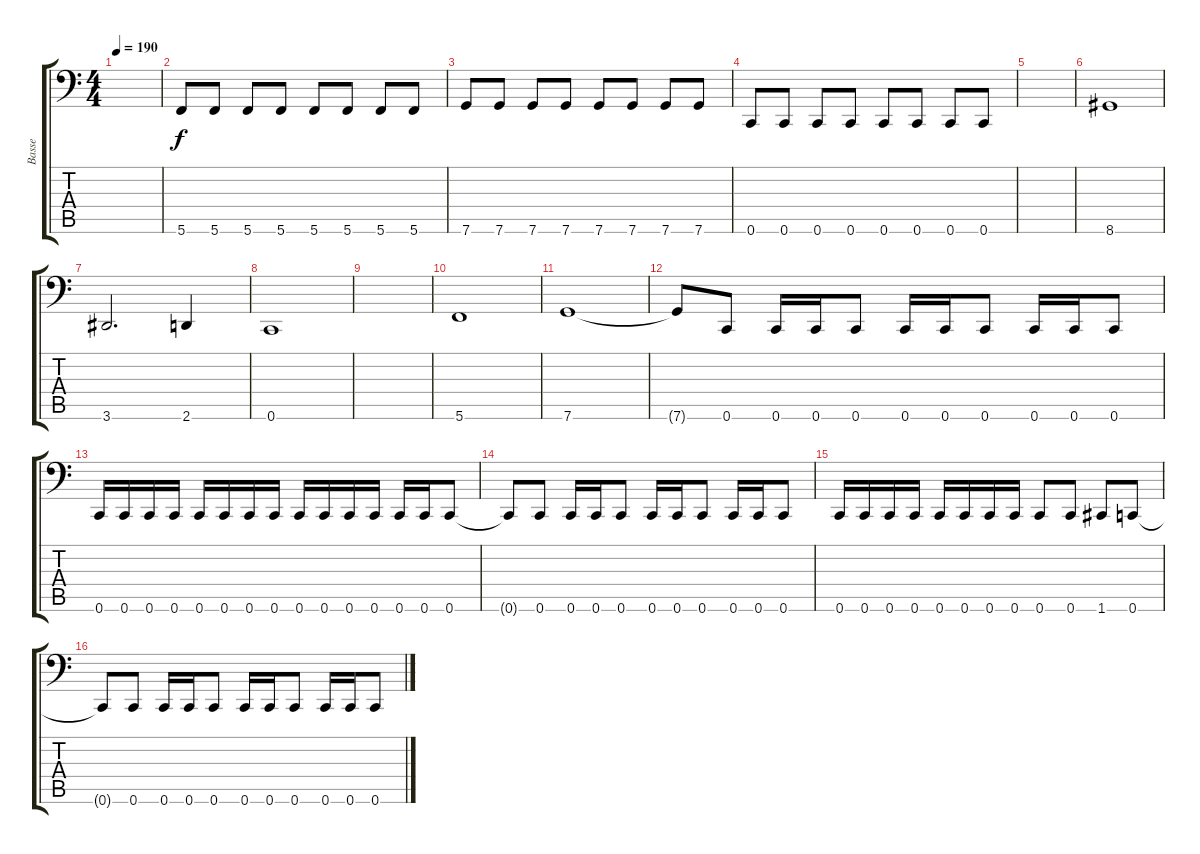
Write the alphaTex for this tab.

\track ("Basse" "Basse") {instrument electricbasspick}
\staff {score tabs}
\tuning (C3 G2 Eb2 Bb1 F1 C1) {hide}
\ts (4 4)
\tempo 190
\clef f4
\ks c
|
5.6.8 5.6.8 5.6.8 5.6.8 5.6.8 5.6.8 5.6.8 5.6.8 |
7.6.8 7.6.8 7.6.8 7.6.8 7.6.8 7.6.8 7.6.8 7.6.8 |
0.6.8 0.6.8 0.6.8 0.6.8 0.6.8 0.6.8 0.6.8 0.6.8 |
|
8.6.1 |
3.6.2{d} 2.6.4 |
0.6.1 |
|
5.6.1 |
7.6.1 |
7.6{t}.8 0.6.8 0.6.16 0.6.16 0.6.8 0.6.16 0.6.16 0.6.8 0.6.16 0.6.16 0.6.8 |
0.6.16 0.6.16 0.6.16 0.6.16 0.6.16 0.6.16 0.6.16 0.6.16 0.6.16 0.6.16 0.6.16 0.6.16 0.6.16 0.6.16 0.6.8 |
0.6{t}.8 0.6.8 0.6.16 0.6.16 0.6.8 0.6.16 0.6.16 0.6.8 0.6.16 0.6.16 0.6.8 |
0.6.16 0.6.16 0.6.16 0.6.16 0.6.16 0.6.16 0.6.16 0.6.16 0.6.8 0.6.8 1.6.8 0.6.8 |
0.6{t}.8 0.6.8 0.6.16 0.6.16 0.6.8 0.6.16 0.6.16 0.6.8 0.6.16 0.6.16 0.6.8
